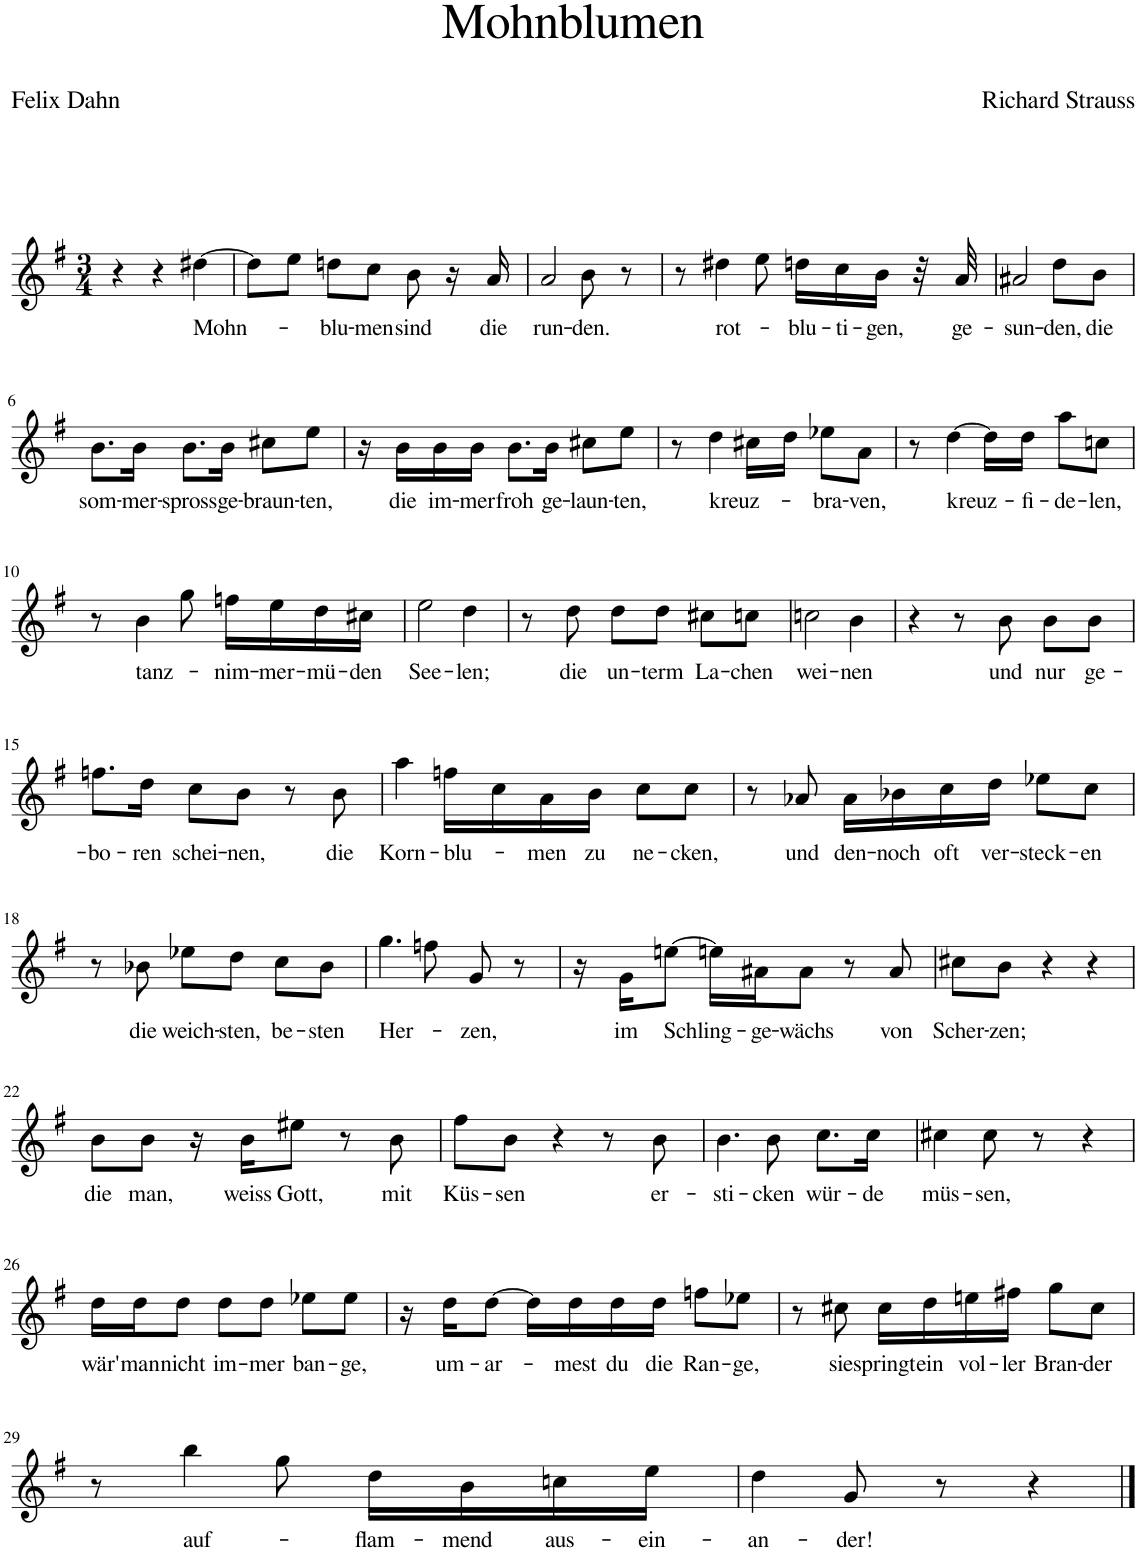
**kern	**text
*part1	*part1
*staff1	*staff1
*I"Piano	*
*I'Pno	*
*clefG2	*
*k[f#]	*
*M3/4	*
=1	=1
4r	.
4r	.
!	!LO:LY:b
[4dd#X\	Mohn-
=2	=2
8dd#\L]	.
8ee\J	.
!	!LO:LY:b
8ddn\L	-blu-
!	!LO:LY:b
8cc\J	-men
!	!LO:LY:b
8b\	sind
16r	.
!	!LO:LY:b
16a/	die
=3	=3
!	!LO:LY:b
2a/	run-
!	!LO:LY:b
8b\	-den.
8r	.
=4	=4
8r	.
!	!LO:LY:b
4dd#X\	rot-
8ee\	.
!	!LO:LY:b
16ddn\LL	-blu-
!	!LO:LY:b
16cc\	-ti-
!	!LO:LY:b
16b\JJ	-gen,
32r	.
!	!LO:LY:b
32a/	ge-
=5	=5
!	!LO:LY:b
2a#X/	-sun-
!	!LO:LY:b
8dd\L	-den,
!	!LO:LY:b
8b\J	die
!!LO:LB:g=z
=6	=6
!	!LO:LY:b
8.b\L	som-
!	!LO:LY:b
16b\Jk	-mer-
!	!LO:LY:b
8.b\L	-spross
!	!LO:LY:b
16b\Jk	ge-
!	!LO:LY:b
8cc#X\L	-braun-
!	!LO:LY:b
8ee\J	-ten,
=7	=7
16r	.
!	!LO:LY:b
16b\LL	die
!	!LO:LY:b
16b\	im-
!	!LO:LY:b
16b\JJ	-mer
!	!LO:LY:b
8.b\L	froh
!	!LO:LY:b
16b\Jk	ge-
!	!LO:LY:b
8cc#X\L	-laun-
!	!LO:LY:b
8ee\J	-ten,
=8	=8
8r	.
!	!LO:LY:b
4dd\	kreuz-
16cc#X\LL	.
16dd\JJ	.
!	!LO:LY:b
8ee-X\L	-bra-
!	!LO:LY:b
8a\J	-ven,
=9	=9
8r	.
!	!LO:LY:b
[4dd\	kreuz-
16dd\LL]	.
!	!LO:LY:b
16dd\JJ	-fi-
!	!LO:LY:b
8aa\L	-de-
!	!LO:LY:b
8ccn\J	-len,
!!LO:LB:g=z
=10	=10
8r	.
!	!LO:LY:b
4b\	tanz-
8gg\	.
!	!LO:LY:b
16ffn\LL	-nim-
!	!LO:LY:b
16ee\	-mer-
!	!LO:LY:b
16dd\	-mü-
!	!LO:LY:b
16cc#X\JJ	-den
=11	=11
!	!LO:LY:b
2ee\	See-
!	!LO:LY:b
4dd\	-len;
=12	=12
8r	.
!	!LO:LY:b
8dd\	die
!	!LO:LY:b
8dd\L	un-
!	!LO:LY:b
8dd\J	-term
!	!LO:LY:b
8cc#X\L	La-
!	!LO:LY:b
8ccn\J	-chen
=13	=13
!	!LO:LY:b
2ccn\	wei-
!	!LO:LY:b
4b\	-nen
=14	=14
4r	.
8r	.
!	!LO:LY:b
8b\	und
!	!LO:LY:b
8b\L	nur
!	!LO:LY:b
8b\J	ge-
!!LO:LB:g=z
=15	=15
!	!LO:LY:b
8.ffn\L	-bo-
!	!LO:LY:b
16dd\Jk	-ren
!	!LO:LY:b
8cc\L	schei-
!	!LO:LY:b
8b\J	-nen,
8r	.
!	!LO:LY:b
8b\	die
=16	=16
!	!LO:LY:b
4aa\	Korn-
!	!LO:LY:b
16ffn\LL	-blu-
16cc\	.
!	!LO:LY:b
16a\	-men
!	!LO:LY:b
16b\JJ	zu
!	!LO:LY:b
8cc\L	ne-
!	!LO:LY:b
8cc\J	-cken,
=17	=17
8r	.
!	!LO:LY:b
8a-X/	und
!	!LO:LY:b
16a-\LL	den-
!	!LO:LY:b
16b-X\	-noch
!	!LO:LY:b
16cc\	oft
!	!LO:LY:b
16dd\JJ	ver-
!	!LO:LY:b
8ee-X\L	-steck-
!	!LO:LY:b
8cc\J	-en
!!LO:LB:g=z
=18	=18
8r	.
!	!LO:LY:b
8b-X\	die
!	!LO:LY:b
8ee-X\L	weich-
!	!LO:LY:b
8dd\J	-sten,
!	!LO:LY:b
8cc\L	be-
!	!LO:LY:b
8b-\J	-sten
=19	=19
!	!LO:LY:b
4.gg\	Her-
8ffn\	.
!	!LO:LY:b
8g/	-zen,
8r	.
=20	=20
16r	.
!	!LO:LY:b
16g\KL	im
!	!LO:LY:b
[8een\J	Schling-
16een\LL]	.
!	!LO:LY:b
16a#X\J	-ge-
!	!LO:LY:b
8a#\J	-wächs
8r	.
!	!LO:LY:b
8a#/	von
=21	=21
!	!LO:LY:b
8cc#X\L	Scher-
!	!LO:LY:b
8b\J	-zen;
4r	.
4r	.
!!LO:LB:g=z
=22	=22
!	!LO:LY:b
8b\L	die
!	!LO:LY:b
8b\J	man,
16r	.
!	!LO:LY:b
16b\KL	weiss
!	!LO:LY:b
8ee#X\J	Gott,
8r	.
!	!LO:LY:b
8b\	mit
=23	=23
!	!LO:LY:b
8ff#\L	Küs-
!	!LO:LY:b
8b\J	-sen
4r	.
8r	.
!	!LO:LY:b
8b\	er-
=24	=24
!	!LO:LY:b
4.b\	-sti-
!	!LO:LY:b
8b\	-cken
!	!LO:LY:b
8.cc\L	wür-
!	!LO:LY:b
16cc\Jk	-de
=25	=25
!	!LO:LY:b
4cc#X\	müs-
!	!LO:LY:b
8cc#\	-sen,
8r	.
4r	.
!!LO:LB:g=z
=26	=26
!	!LO:LY:b
16dd\LL	wär'
!	!LO:LY:b
16dd\J	man
!	!LO:LY:b
8dd\J	nicht
!	!LO:LY:b
8dd\L	im-
!	!LO:LY:b
8dd\J	-mer
!	!LO:LY:b
8ee-X\L	ban-
!	!LO:LY:b
8ee-\J	-ge,
=27	=27
16r	.
!	!LO:LY:b
16dd\KL	um-
!	!LO:LY:b
[8dd\J	-ar-
16dd\LL]	.
!	!LO:LY:b
16dd\	-mest
!	!LO:LY:b
16dd\	du
!	!LO:LY:b
16dd\JJ	die
!	!LO:LY:b
8ffn\L	Ran-
!	!LO:LY:b
8ee-X\J	-ge,
=28	=28
8r	.
!	!LO:LY:b
8cc#X\	sie
!	!LO:LY:b
16cc#\LL	springt
!	!LO:LY:b
16dd\	ein
!	!LO:LY:b
16een\	vol-
!	!LO:LY:b
16ff#X\JJ	-ler
!	!LO:LY:b
8gg\L	Bran-
!	!LO:LY:b
8cc#\J	-der
!!LO:LB:g=z
=29	=29
8r	.
!	!LO:LY:b
4bb\	auf-
8gg\	.
!	!LO:LY:b
16dd\LL	-flam-
!	!LO:LY:b
16b\	-mend
!	!LO:LY:b
16ccn\	aus-
!	!LO:LY:b
16ee\JJ	-ein-
=30	=30
!	!LO:LY:b
4dd\	-an-
!	!LO:LY:b
8g/	der!
8r	.
4r	.
==	==
*-	*-
